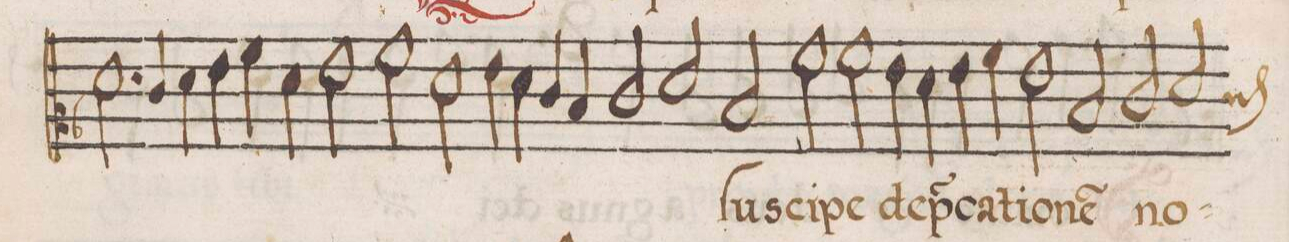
**kern	**text
*I"CANTVS	*
*clefC2	*
*k[b-]	*
*met(C)	*
*M2/1	*
2.f\	.
4e/	.
=76-	=76-
4f\	.
4g\	.
4a\	.
4f\	.
2g\	.
2a\	.
=77-	=77-
2f\	.
4g\	.
4f\	.
4e/	.
4d/	.
2e/	.
=78-	=78-
2f/	.
2d/	ſu-
2a\	-sci-
2a\	-pe
=79-	=79-
4g\	de-
4f\	-p(re)-
4g\	-ca-
4a\	-ti-
2g\	-o-
2d/	-ne(m)
=80-	=80-
2e/	no-
*custos:e	*
2f/	.
*-	*-
